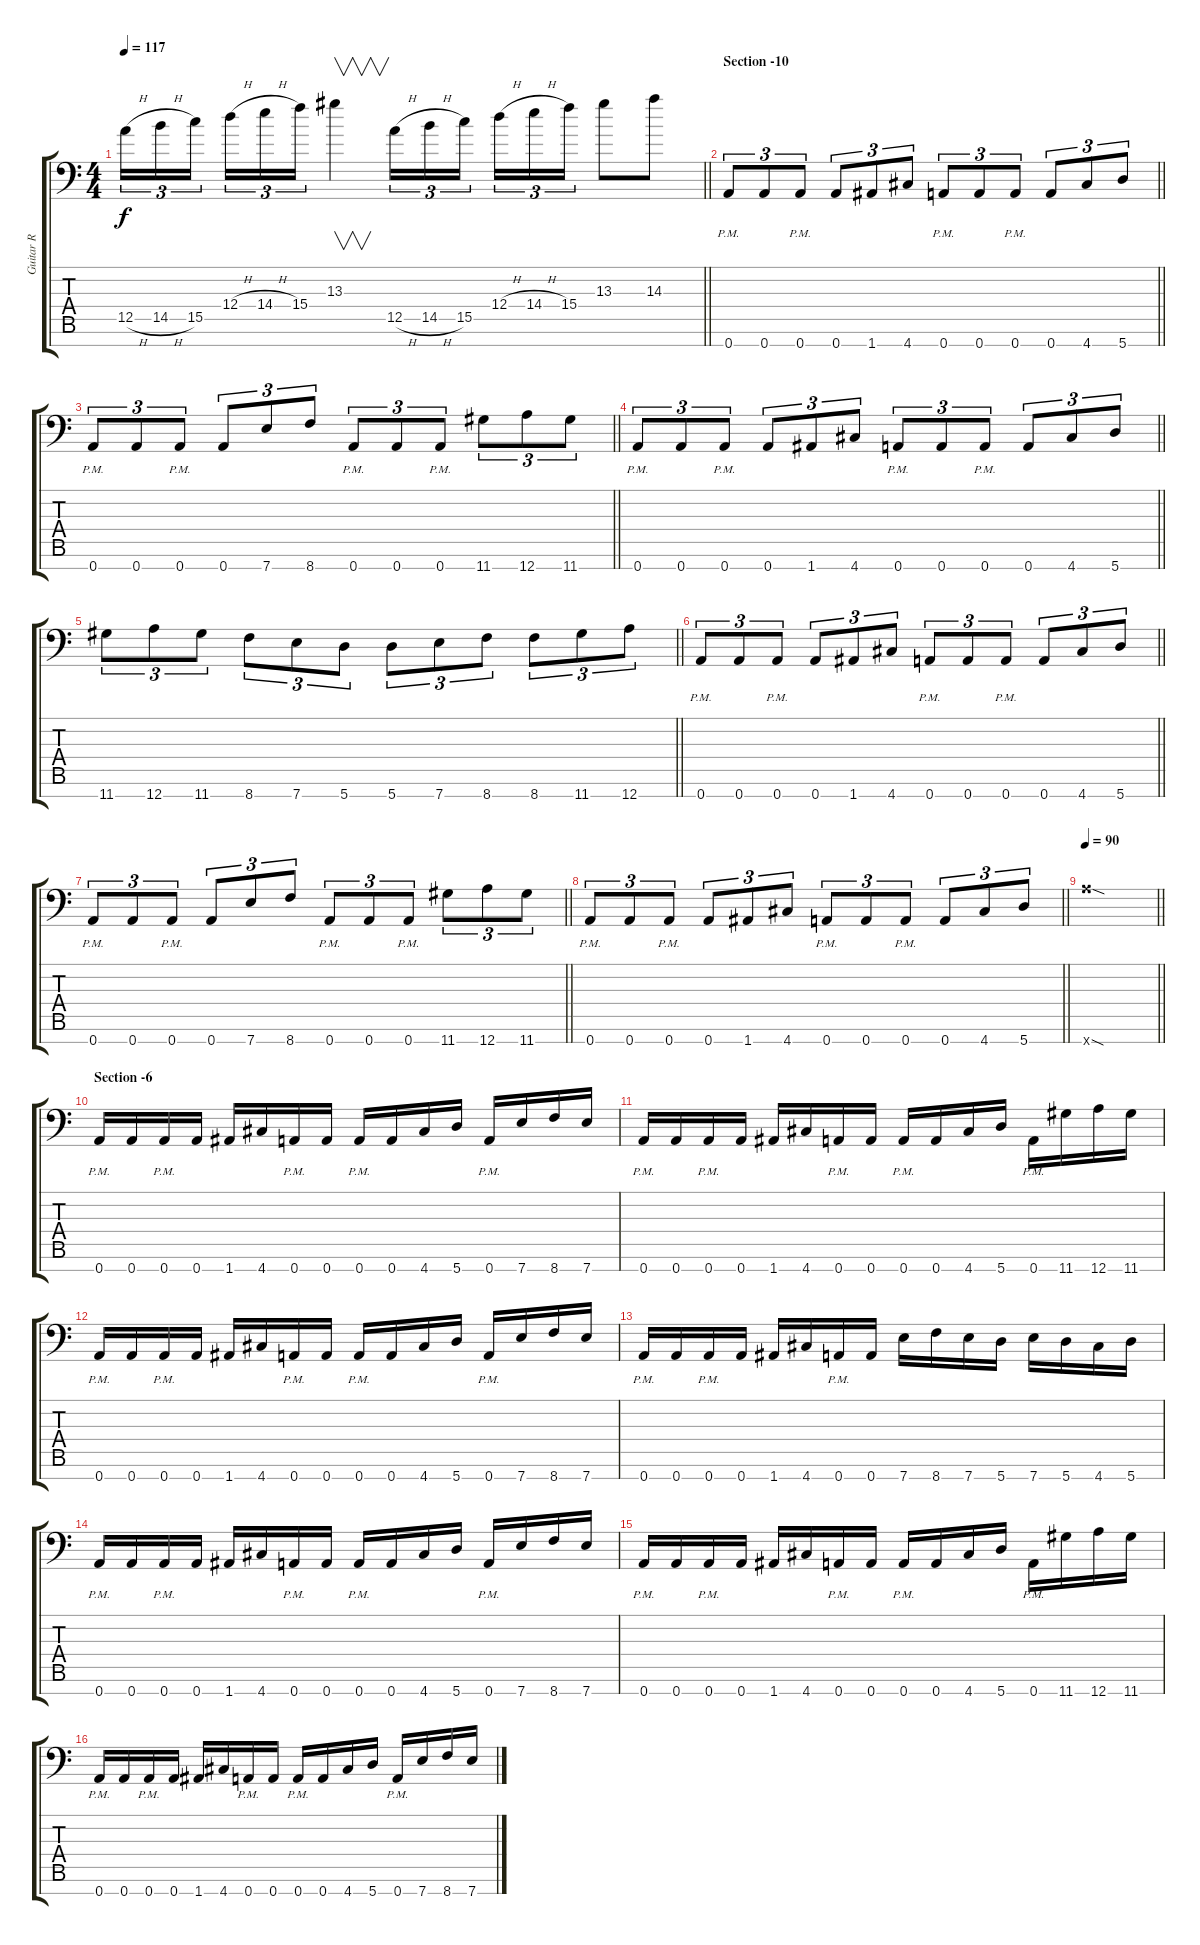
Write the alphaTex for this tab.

\track ("Guitar R" "Guitar R") {instrument overdrivenguitar}
\staff {score tabs}
\tuning (E4 B3 G3 D3 A2 E2 A1) {hide}
\ts (4 4)
\tempo 117
\clef f4
\barLineRight lightlight
\ks c
12.5{h}.16{tu (3 2) dy f} 14.5{h}.16{tu (3 2)} 15.5.16{tu (3 2) beam splitsecondary} 12.4{h}.16{tu (3 2)} 14.4{h}.16{tu (3 2)} 15.4.16{tu (3 2)} 13.3.4{v} 12.5{h}.16{tu (3 2)} 14.5{h}.16{tu (3 2)} 15.5.16{tu (3 2) beam splitsecondary} 12.4{h}.16{tu (3 2)} 14.4{h}.16{tu (3 2)} 15.4.16{tu (3 2)} 13.3.8 14.3.8 |
\section ("" "Section -10")
\barLineRight lightlight
0.7{pm}.8{tu (3 2)} 0.7.8{tu (3 2)} 0.7{pm}.8{tu (3 2)} 0.7.8{tu (3 2)} 1.7.8{tu (3 2)} 4.7.8{tu (3 2)} 0.7{pm}.8{tu (3 2)} 0.7.8{tu (3 2)} 0.7{pm}.8{tu (3 2)} 0.7.8{tu (3 2)} 4.7.8{tu (3 2)} 5.7.8{tu (3 2)} |
\barLineRight lightlight
0.7{pm}.8{tu (3 2)} 0.7.8{tu (3 2)} 0.7{pm}.8{tu (3 2)} 0.7.8{tu (3 2)} 7.7.8{tu (3 2)} 8.7.8{tu (3 2)} 0.7{pm}.8{tu (3 2)} 0.7.8{tu (3 2)} 0.7{pm}.8{tu (3 2)} 11.7.8{tu (3 2)} 12.7.8{tu (3 2)} 11.7.8{tu (3 2)} |
\barLineRight lightlight
0.7{pm}.8{tu (3 2)} 0.7.8{tu (3 2)} 0.7{pm}.8{tu (3 2)} 0.7.8{tu (3 2)} 1.7.8{tu (3 2)} 4.7.8{tu (3 2)} 0.7{pm}.8{tu (3 2)} 0.7.8{tu (3 2)} 0.7{pm}.8{tu (3 2)} 0.7.8{tu (3 2)} 4.7.8{tu (3 2)} 5.7.8{tu (3 2)} |
\barLineRight lightlight
11.7.8{tu (3 2)} 12.7.8{tu (3 2)} 11.7.8{tu (3 2)} 8.7.8{tu (3 2)} 7.7.8{tu (3 2)} 5.7.8{tu (3 2)} 5.7.8{tu (3 2)} 7.7.8{tu (3 2)} 8.7.8{tu (3 2)} 8.7.8{tu (3 2)} 11.7.8{tu (3 2)} 12.7.8{tu (3 2)} |
\barLineRight lightlight
0.7{pm}.8{tu (3 2)} 0.7.8{tu (3 2)} 0.7{pm}.8{tu (3 2)} 0.7.8{tu (3 2)} 1.7.8{tu (3 2)} 4.7.8{tu (3 2)} 0.7{pm}.8{tu (3 2)} 0.7.8{tu (3 2)} 0.7{pm}.8{tu (3 2)} 0.7.8{tu (3 2)} 4.7.8{tu (3 2)} 5.7.8{tu (3 2)} |
\barLineRight lightlight
0.7{pm}.8{tu (3 2)} 0.7.8{tu (3 2)} 0.7{pm}.8{tu (3 2)} 0.7.8{tu (3 2)} 7.7.8{tu (3 2)} 8.7.8{tu (3 2)} 0.7{pm}.8{tu (3 2)} 0.7.8{tu (3 2)} 0.7{pm}.8{tu (3 2)} 11.7.8{tu (3 2)} 12.7.8{tu (3 2)} 11.7.8{tu (3 2)} |
\barLineRight lightlight
0.7{pm}.8{tu (3 2)} 0.7.8{tu (3 2)} 0.7{pm}.8{tu (3 2)} 0.7.8{tu (3 2)} 1.7.8{tu (3 2)} 4.7.8{tu (3 2)} 0.7{pm}.8{tu (3 2)} 0.7.8{tu (3 2)} 0.7{pm}.8{tu (3 2)} 0.7.8{tu (3 2)} 4.7.8{tu (3 2)} 5.7.8{tu (3 2)} |
\tempo 90
\barLineRight lightlight
12.7{sod x}.1 |
\section ("" "Section -6")
0.7{pm}.16 0.7.16 0.7{pm}.16 0.7.16 1.7.16 4.7.16 0.7{pm}.16 0.7.16 0.7{pm}.16 0.7.16 4.7.16 5.7.16 0.7{pm}.16 7.7.16 8.7.16 7.7.16 |
0.7{pm}.16 0.7.16 0.7{pm}.16 0.7.16 1.7.16 4.7.16 0.7{pm}.16 0.7.16 0.7{pm}.16 0.7.16 4.7.16 5.7.16 0.7{pm}.16 11.7.16 12.7.16 11.7.16 |
0.7{pm}.16 0.7.16 0.7{pm}.16 0.7.16 1.7.16 4.7.16 0.7{pm}.16 0.7.16 0.7{pm}.16 0.7.16 4.7.16 5.7.16 0.7{pm}.16 7.7.16 8.7.16 7.7.16 |
0.7{pm}.16 0.7.16 0.7{pm}.16 0.7.16 1.7.16 4.7.16 0.7{pm}.16 0.7.16 7.7.16 8.7.16 7.7.16 5.7.16 7.7.16 5.7.16 4.7.16 5.7.16 |
0.7{pm}.16 0.7.16 0.7{pm}.16 0.7.16 1.7.16 4.7.16 0.7{pm}.16 0.7.16 0.7{pm}.16 0.7.16 4.7.16 5.7.16 0.7{pm}.16 7.7.16 8.7.16 7.7.16 |
0.7{pm}.16 0.7.16 0.7{pm}.16 0.7.16 1.7.16 4.7.16 0.7{pm}.16 0.7.16 0.7{pm}.16 0.7.16 4.7.16 5.7.16 0.7{pm}.16 11.7.16 12.7.16 11.7.16 |
0.7{pm}.16 0.7.16 0.7{pm}.16 0.7.16 1.7.16 4.7.16 0.7{pm}.16 0.7.16 0.7{pm}.16 0.7.16 4.7.16 5.7.16 0.7{pm}.16 7.7.16 8.7.16 7.7.16
